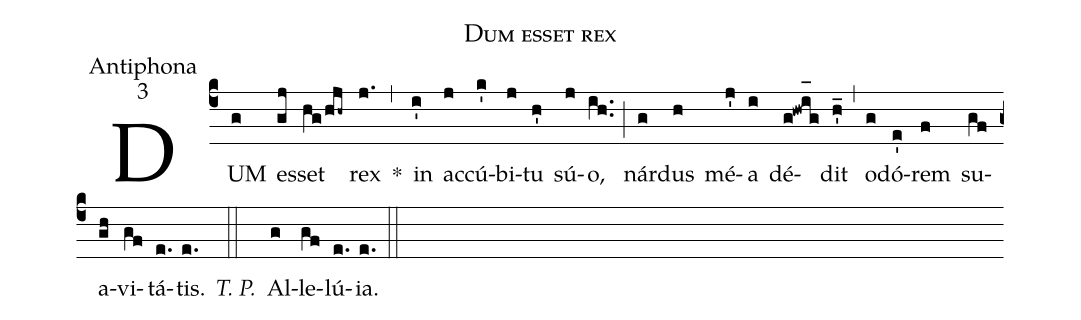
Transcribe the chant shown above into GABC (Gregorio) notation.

name:Dum esset rex;
office-part:Antiphona;
mode:3;
%%
(c4) DUM(g) es(gj)set(hg/hjh~) rex(j.) *(,) in(i') ac(j)cú(k')bi(j)tu(h') sú(j)o,(ih..) (;) nár(g)dus(h) mé(j')a(i) dé(g!hwi_[oh:h]g)dit(h'_) (,) o(g)dó(e')rem(f) su(gf)a(gh)vi(gf)tá(e.)tis.(e.) <i>T. P.</i>(::) Al(g)le(gf)lú(e.){ia}.(e.) (::)
